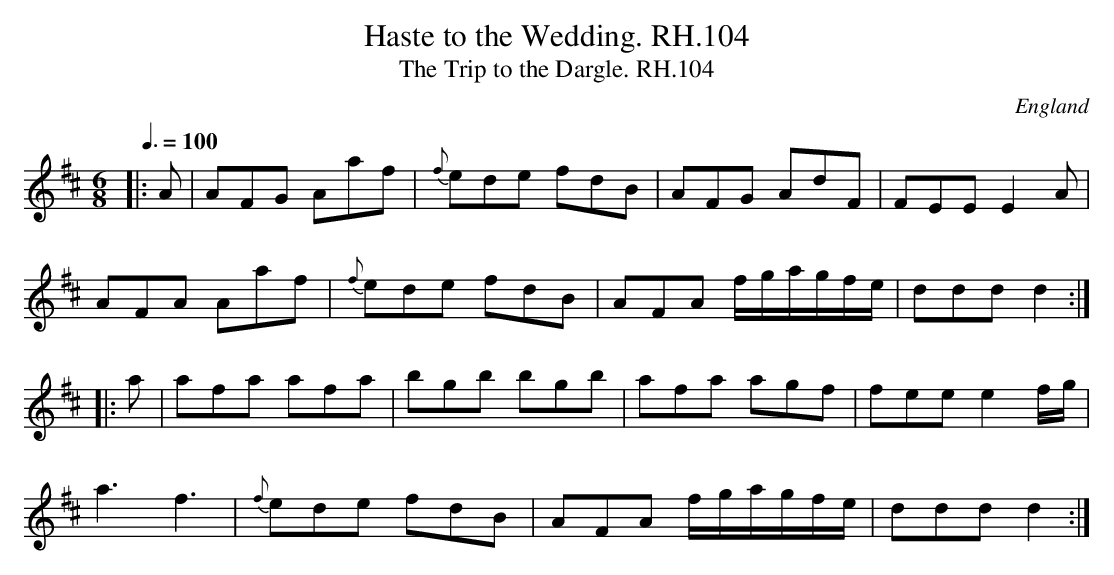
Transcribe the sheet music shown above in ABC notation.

X:1
T:Haste to the Wedding. RH.104
T:Trip to the Dargle. RH.104, The
O:England
M:6/8
L:1/8
Q:3/8=100
K:D
|:A|AFG Aaf|{f}ede fdB|AFG AdF|FEE E2A|
AFA Aaf|{f}ede fdB|AFA f/g/a/g/f/e/|ddd d2:|
|:a|afa afa|bgb bgb|afa agf|fee e2f/g/|
a3f3|{f}ede fdB|AFA f/g/a/g/f/e/|ddd d2:|
